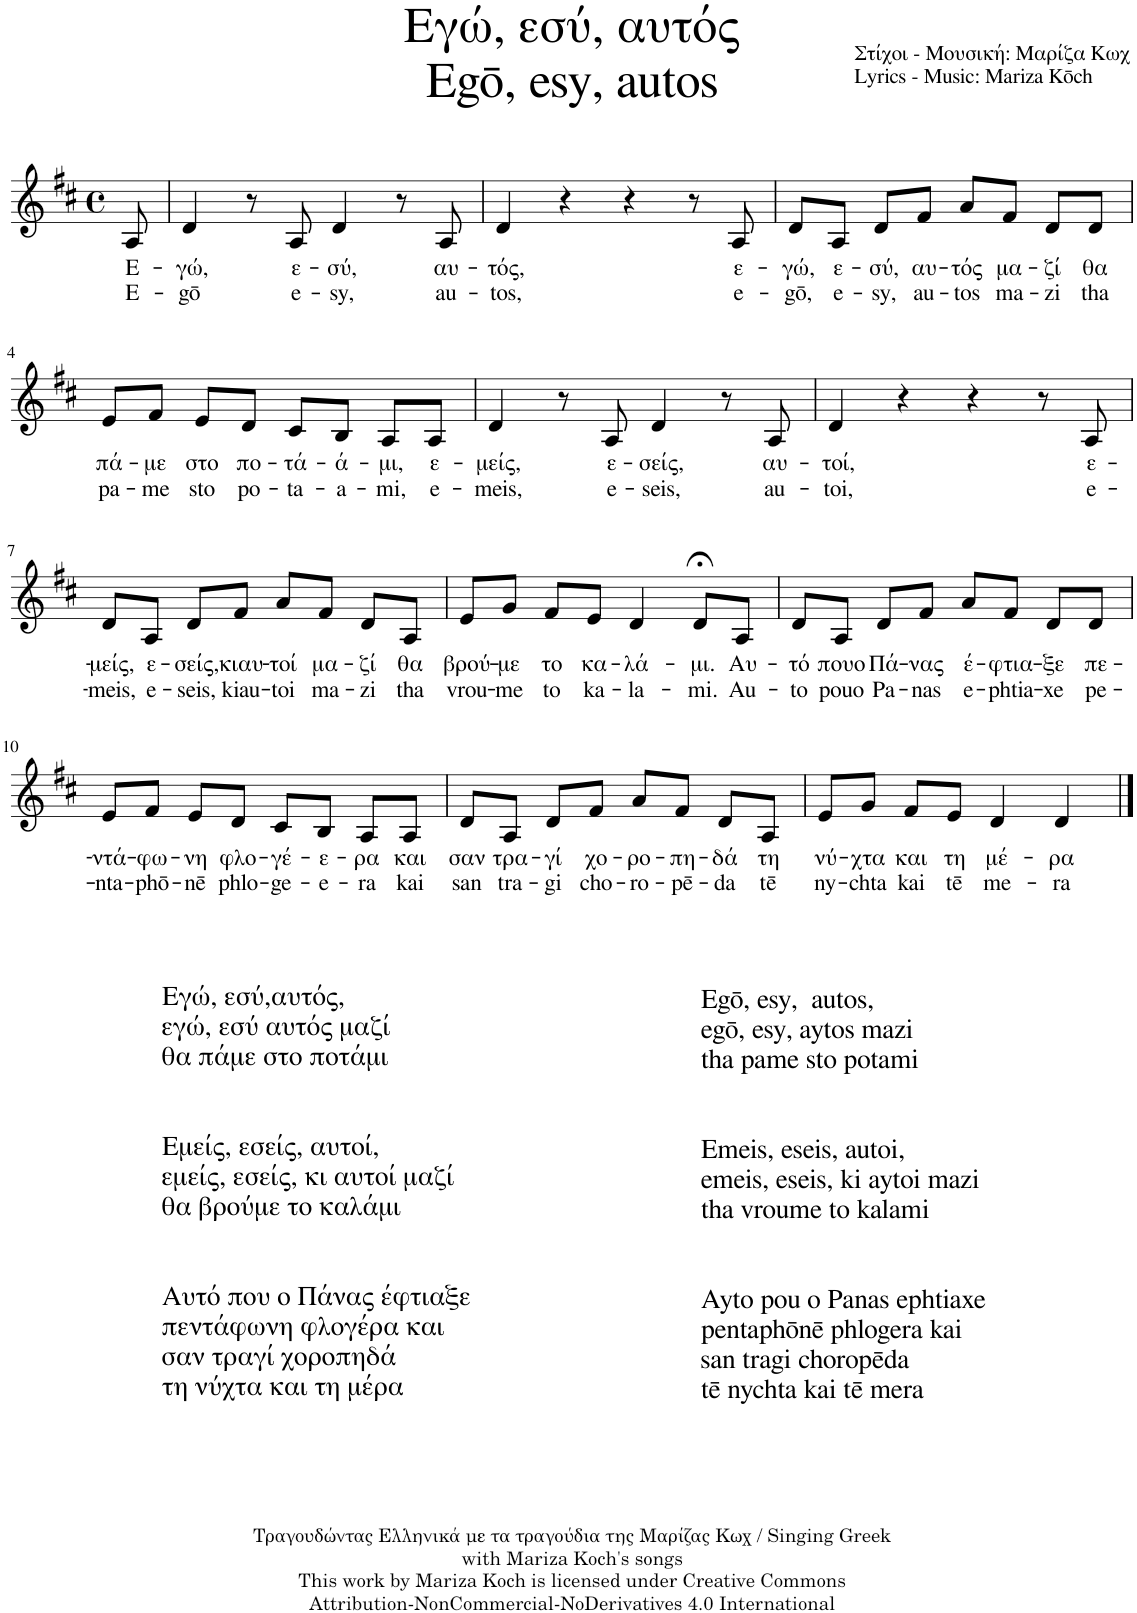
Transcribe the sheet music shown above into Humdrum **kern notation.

**kern	**text	**text
*part1	*part1	*part1
*staff1	*staff1	*staff1
*I"Φωνή	*	*
*clefG2	*	*
*k[f#c#]	*	*
*M4/4	*	*
*met(c)	*	*
=	=	=
!	!LO:LY:b	!LO:LY:b
8A/	Ε-	E-
=1	=1	=1
!	!LO:LY:b	!LO:LY:b
4d/	-γώ,	-gō
8r	.	.
!	!LO:LY:b	!LO:LY:b
8A/	ε-	e-
!	!LO:LY:b	!LO:LY:b
4d/	-σύ,	-sy,
8r	.	.
!	!LO:LY:b	!LO:LY:b
8A/	αυ-	au-
=2	=2	=2
!	!LO:LY:b	!LO:LY:b
4d/	-τός,	-tos,
4r	.	.
4r	.	.
8r	.	.
!	!LO:LY:b	!LO:LY:b
8A/	ε-	e-
=3	=3	=3
!	!LO:LY:b	!LO:LY:b
8d/L	-γώ,	-gō,
!	!LO:LY:b	!LO:LY:b
8A/J	ε-	e-
!	!LO:LY:b	!LO:LY:b
8d/L	-σύ,	-sy,
!	!LO:LY:b	!LO:LY:b
8f#/J	αυ-	au-
!	!LO:LY:b	!LO:LY:b
8a/L	-τός	-tos
!	!LO:LY:b	!LO:LY:b
8f#/J	μα-	ma-
!	!LO:LY:b	!LO:LY:b
8d/L	-ζί	-zi
!	!LO:LY:b	!LO:LY:b
8d/J	θα	tha
!!LO:LB:g=z
=4	=4	=4
!	!LO:LY:b	!LO:LY:b
8e/L	πά-	pa-
!	!LO:LY:b	!LO:LY:b
8f#/J	-με	-me
!	!LO:LY:b	!LO:LY:b
8e/L	στο	sto
!	!LO:LY:b	!LO:LY:b
8d/J	πο-	po-
!	!LO:LY:b	!LO:LY:b
8c#/L	-τά-	-ta-
!	!LO:LY:b	!LO:LY:b
8B/J	-ά-	-a-
!	!LO:LY:b	!LO:LY:b
8A/L	-μι,	-mi,
!	!LO:LY:b	!LO:LY:b
8A/J	ε-	e-
=5	=5	=5
!	!LO:LY:b	!LO:LY:b
4d/	-μείς,	-meis,
8r	.	.
!	!LO:LY:b	!LO:LY:b
8A/	ε-	e-
!	!LO:LY:b	!LO:LY:b
4d/	-σείς,	-seis,
8r	.	.
!	!LO:LY:b	!LO:LY:b
8A/	αυ-	au-
=6	=6	=6
!	!LO:LY:b	!LO:LY:b
4d/	-τοί,	-toi,
4r	.	.
4r	.	.
8r	.	.
!	!LO:LY:b	!LO:LY:b
8A/	ε-	e-
!!LO:LB:g=z
=7	=7	=7
!	!LO:LY:b	!LO:LY:b
8d/L	-μείς,	-meis,
!	!LO:LY:b	!LO:LY:b
8A/J	ε-	e-
!	!LO:LY:b	!LO:LY:b
8d/L	-σείς,	-seis,
!	!LO:LY:b	!LO:LY:b
8f#/J	κιαυ-	kiau-
!	!LO:LY:b	!LO:LY:b
8a/L	-τοί	-toi
!	!LO:LY:b	!LO:LY:b
8f#/J	μα-	ma-
!	!LO:LY:b	!LO:LY:b
8d/L	-ζί	-zi
!	!LO:LY:b	!LO:LY:b
8A/J	θα	tha
=8	=8	=8
!	!LO:LY:b	!LO:LY:b
8e/L	βρού-	vrou-
!	!LO:LY:b	!LO:LY:b
8g/J	-με	-me
!	!LO:LY:b	!LO:LY:b
8f#/L	το	to
!	!LO:LY:b	!LO:LY:b
8e/J	κα-	ka-
!	!LO:LY:b	!LO:LY:b
4d/	-λά-	-la-
!	!LO:LY:b	!LO:LY:b
8d;</L	-μι.	-mi.
!	!LO:LY:b	!LO:LY:b
8A/J	Αυ-	Au-
=9	=9	=9
!	!LO:LY:b	!LO:LY:b
8d/L	-τό	-to
!	!LO:LY:b	!LO:LY:b
8A/J	πουο	pouo
!	!LO:LY:b	!LO:LY:b
8d/L	Πά-	Pa-
!	!LO:LY:b	!LO:LY:b
8f#/J	-νας	-nas
!	!LO:LY:b	!LO:LY:b
8a/L	έ-	e-
!	!LO:LY:b	!LO:LY:b
8f#/J	-φτια-	-phtia-
!	!LO:LY:b	!LO:LY:b
8d/L	-ξε	-xe
!	!LO:LY:b	!LO:LY:b
8d/J	πε-	pe-
!!LO:LB:g=z
=10	=10	=10
!	!LO:LY:b	!LO:LY:b
8e/L	-ντά-	-nta-
!	!LO:LY:b	!LO:LY:b
8f#/J	-φω-	-phō-
!	!LO:LY:b	!LO:LY:b
8e/L	-νη	-nē
!	!LO:LY:b	!LO:LY:b
8d/J	φλο-	phlo-
!	!LO:LY:b	!LO:LY:b
8c#/L	-γέ-	-ge-
!	!LO:LY:b	!LO:LY:b
8B/J	-ε-	-e-
!	!LO:LY:b	!LO:LY:b
8A/L	-ρα	-ra
!	!LO:LY:b	!LO:LY:b
8A/J	και	kai
=11	=11	=11
!	!LO:LY:b	!LO:LY:b
8d/L	σαν	san
!LO:TX:b:t=Εγώ, εσύ,αυτός,	!	!
!LO:TX:b:t=εγώ, εσύ αυτός μαζί	!	!
!LO:TX:b:t=θα πάμε στο ποτάμι	!	!
!LO:TX:b:t=Εμείς, εσείς, αυτοί,	!	!
!LO:TX:b:t=εμείς, εσείς, κι αυτοί μαζί	!	!
!LO:TX:b:t=θα βρούμε το καλάμι	!	!
!LO:TX:b:t=Αυτό που ο Πάνας έφτιαξε	!	!
!LO:TX:b:t=πεντάφωνη φλογέρα και	!	!
!LO:TX:b:t=σαν τραγί χοροπηδά	!	!
!LO:TX:b:t=τη νύχτα και τη μέρα	!	!
!	!LO:LY:b	!LO:LY:b
8A/J	τρα-	tra-
!	!LO:LY:b	!LO:LY:b
8d/L	-γί	-gi
!	!LO:LY:b	!LO:LY:b
8f#/J	χο-	cho-
!	!LO:LY:b	!LO:LY:b
8a/L	-ρο-	-ro-
!	!LO:LY:b	!LO:LY:b
8f#/J	-πη-	-pē-
!	!LO:LY:b	!LO:LY:b
8d/L	-δά	-da
!	!LO:LY:b	!LO:LY:b
8A/J	τη	tē
=12	=12	=12
!	!LO:LY:b	!LO:LY:b
8e/L	νύ-	ny-
!	!LO:LY:b	!LO:LY:b
8g/J	-χτα	-chta
!	!LO:LY:b	!LO:LY:b
8f#/L	και	kai
!	!LO:LY:b	!LO:LY:b
8e/J	τη	tē
!	!LO:LY:b	!LO:LY:b
4d/	μέ-	me-
!LO:TX:b:t=Egō, esy,  autos,	!	!
!LO:TX:b:t=egō, esy, aytos mazi	!	!
!LO:TX:b:t=tha pame sto potami	!	!
!LO:TX:b:t=Emeis, eseis, autoi,	!	!
!LO:TX:b:t=emeis, eseis, ki aytoi mazi	!	!
!LO:TX:b:t=tha vroume to kalami	!	!
!LO:TX:b:t=Ayto pou o Panas ephtiaxe	!	!
!LO:TX:b:t=pentaphōnē phlogera kai	!	!
!LO:TX:b:t=san tragi choropēda	!	!
!LO:TX:b:t=tē nychta kai tē mera	!	!
!	!LO:LY:b	!LO:LY:b
4d/	-ρα	-ra
==	==	==
*-	*-	*-
